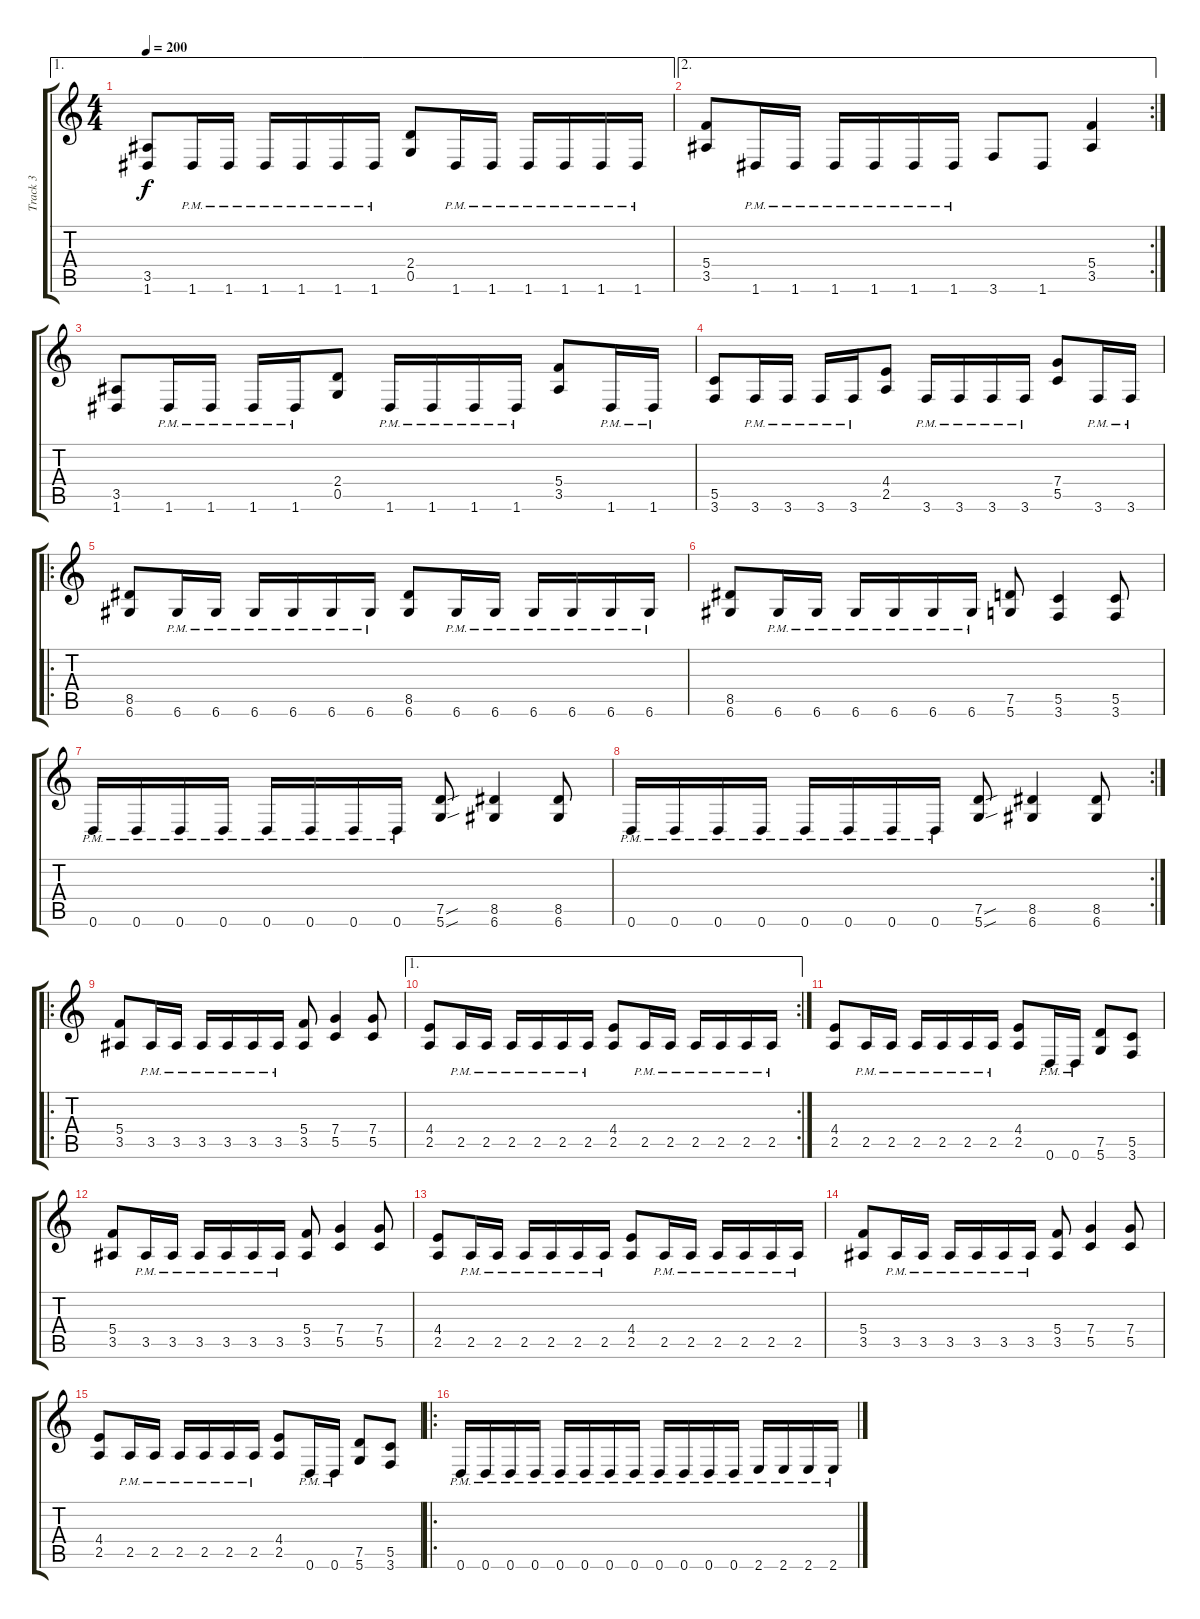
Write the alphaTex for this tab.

\track ("Track 3" "Track 3") {instrument distortionguitar}
\staff {score tabs}
\tuning (D4 A3 F3 C3 G2 D2) {hide}
\ae 1
\ts (4 4)
\tempo 200
\clef g2
\ks c
(3.5 1.6).8{dy f} 1.6{pm}.16 1.6{pm}.16 1.6{pm}.16 1.6{pm}.16 1.6{pm}.16 1.6{pm}.16 (2.4 0.5).8 1.6{pm}.16 1.6{pm}.16 1.6{pm}.16 1.6{pm}.16 1.6{pm}.16 1.6{pm}.16 |
\ae 2
\rc 2
(5.4 3.5).8 1.6{pm}.16 1.6{pm}.16 1.6{pm}.16 1.6{pm}.16 1.6{pm}.16 1.6{pm}.16 3.6.8 1.6.8 (5.4 3.5).4 |
(3.5 1.6).8 1.6{pm}.16 1.6{pm}.16 1.6{pm}.16 1.6{pm}.16 (2.4 0.5).8 1.6{pm}.16 1.6{pm}.16 1.6{pm}.16 1.6{pm}.16 (5.4 3.5).8 1.6{pm}.16 1.6{pm}.16 |
(5.5 3.6).8 3.6{pm}.16 3.6{pm}.16 3.6{pm}.16 3.6{pm}.16 (4.4 2.5).8 3.6{pm}.16 3.6{pm}.16 3.6{pm}.16 3.6{pm}.16 (7.4 5.5).8 3.6{pm}.16 3.6{pm}.16 |
\ro
(8.5 6.6).8 6.6{pm}.16 6.6{pm}.16 6.6{pm}.16 6.6{pm}.16 6.6{pm}.16 6.6{pm}.16 (8.5 6.6).8 6.6{pm}.16 6.6{pm}.16 6.6{pm}.16 6.6{pm}.16 6.6{pm}.16 6.6{pm}.16 |
(8.5 6.6).8 6.6{pm}.16 6.6{pm}.16 6.6{pm}.16 6.6{pm}.16 6.6{pm}.16 6.6{pm}.16 (7.5 5.6).8 (5.5 3.6).4 (5.5 3.6).8 |
0.6{pm}.16 0.6{pm}.16 0.6{pm}.16 0.6{pm}.16 0.6{pm}.16 0.6{pm}.16 0.6{pm}.16 0.6{pm}.16 (7.5{sou} 5.6{sou}).8 (8.5 6.6).4 (8.5 6.6).8 |
\rc 2
0.6{pm}.16 0.6{pm}.16 0.6{pm}.16 0.6{pm}.16 0.6{pm}.16 0.6{pm}.16 0.6{pm}.16 0.6{pm}.16 (7.5{sou} 5.6{sou}).8 (8.5 6.6).4 (8.5 6.6).8 |
\ro
(5.4 3.5).8 3.5{pm}.16 3.5{pm}.16 3.5{pm}.16 3.5{pm}.16 3.5{pm}.16 3.5{pm}.16 (5.4 3.5).8 (7.4 5.5).4 (7.4 5.5).8 |
\ae 1
\rc 2
(4.4 2.5).8 2.5{pm}.16 2.5{pm}.16 2.5{pm}.16 2.5{pm}.16 2.5{pm}.16 2.5{pm}.16 (4.4 2.5).8 2.5{pm}.16 2.5{pm}.16 2.5{pm}.16 2.5{pm}.16 2.5{pm}.16 2.5{pm}.16 |
(4.4 2.5).8 2.5{pm}.16 2.5{pm}.16 2.5{pm}.16 2.5{pm}.16 2.5{pm}.16 2.5{pm}.16 (4.4 2.5).8 0.6{pm}.16 0.6{pm}.16 (7.5 5.6).8 (5.5 3.6).8 |
(5.4 3.5).8 3.5{pm}.16 3.5{pm}.16 3.5{pm}.16 3.5{pm}.16 3.5{pm}.16 3.5{pm}.16 (5.4 3.5).8 (7.4 5.5).4 (7.4 5.5).8 |
(4.4 2.5).8 2.5{pm}.16 2.5{pm}.16 2.5{pm}.16 2.5{pm}.16 2.5{pm}.16 2.5{pm}.16 (4.4 2.5).8 2.5{pm}.16 2.5{pm}.16 2.5{pm}.16 2.5{pm}.16 2.5{pm}.16 2.5{pm}.16 |
(5.4 3.5).8 3.5{pm}.16 3.5{pm}.16 3.5{pm}.16 3.5{pm}.16 3.5{pm}.16 3.5{pm}.16 (5.4 3.5).8 (7.4 5.5).4 (7.4 5.5).8 |
(4.4 2.5).8 2.5{pm}.16 2.5{pm}.16 2.5{pm}.16 2.5{pm}.16 2.5{pm}.16 2.5{pm}.16 (4.4 2.5).8 0.6{pm}.16 0.6{pm}.16 (7.5 5.6).8 (5.5 3.6).8 |
\ro
0.6{pm}.16 0.6{pm}.16 0.6{pm}.16 0.6{pm}.16 0.6{pm}.16 0.6{pm}.16 0.6{pm}.16 0.6{pm}.16 0.6{pm}.16 0.6{pm}.16 0.6{pm}.16 0.6{pm}.16 2.6{pm}.16 2.6{pm}.16 2.6{pm}.16 2.6{pm}.16
